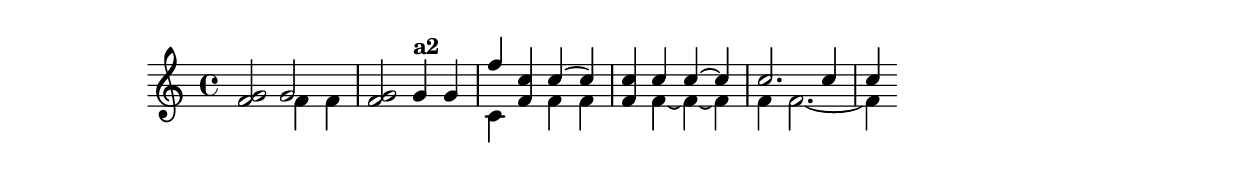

\header {
    texidoc ="The new part combiner stays apart from:
@itemize @bullet
@item different durations,
@item different articulations (taking into account only slur/beam/tie), and
@item wide pitch ranges.
@end itemize
"
    }

\version "2.1.26"

vone = \notes \relative a' { g2 g    g  g4 g f' c c( c) c c  c ~ c
			     c2. c4   c
			 }
vtwo = \notes \relative a' { f2 f4 f f2 g4 g c, f f  f  f f~ f ~ f
			     f4 f2. ~ f4

			 }

\score {
   \partcombine \vone \vtwo
}
 
